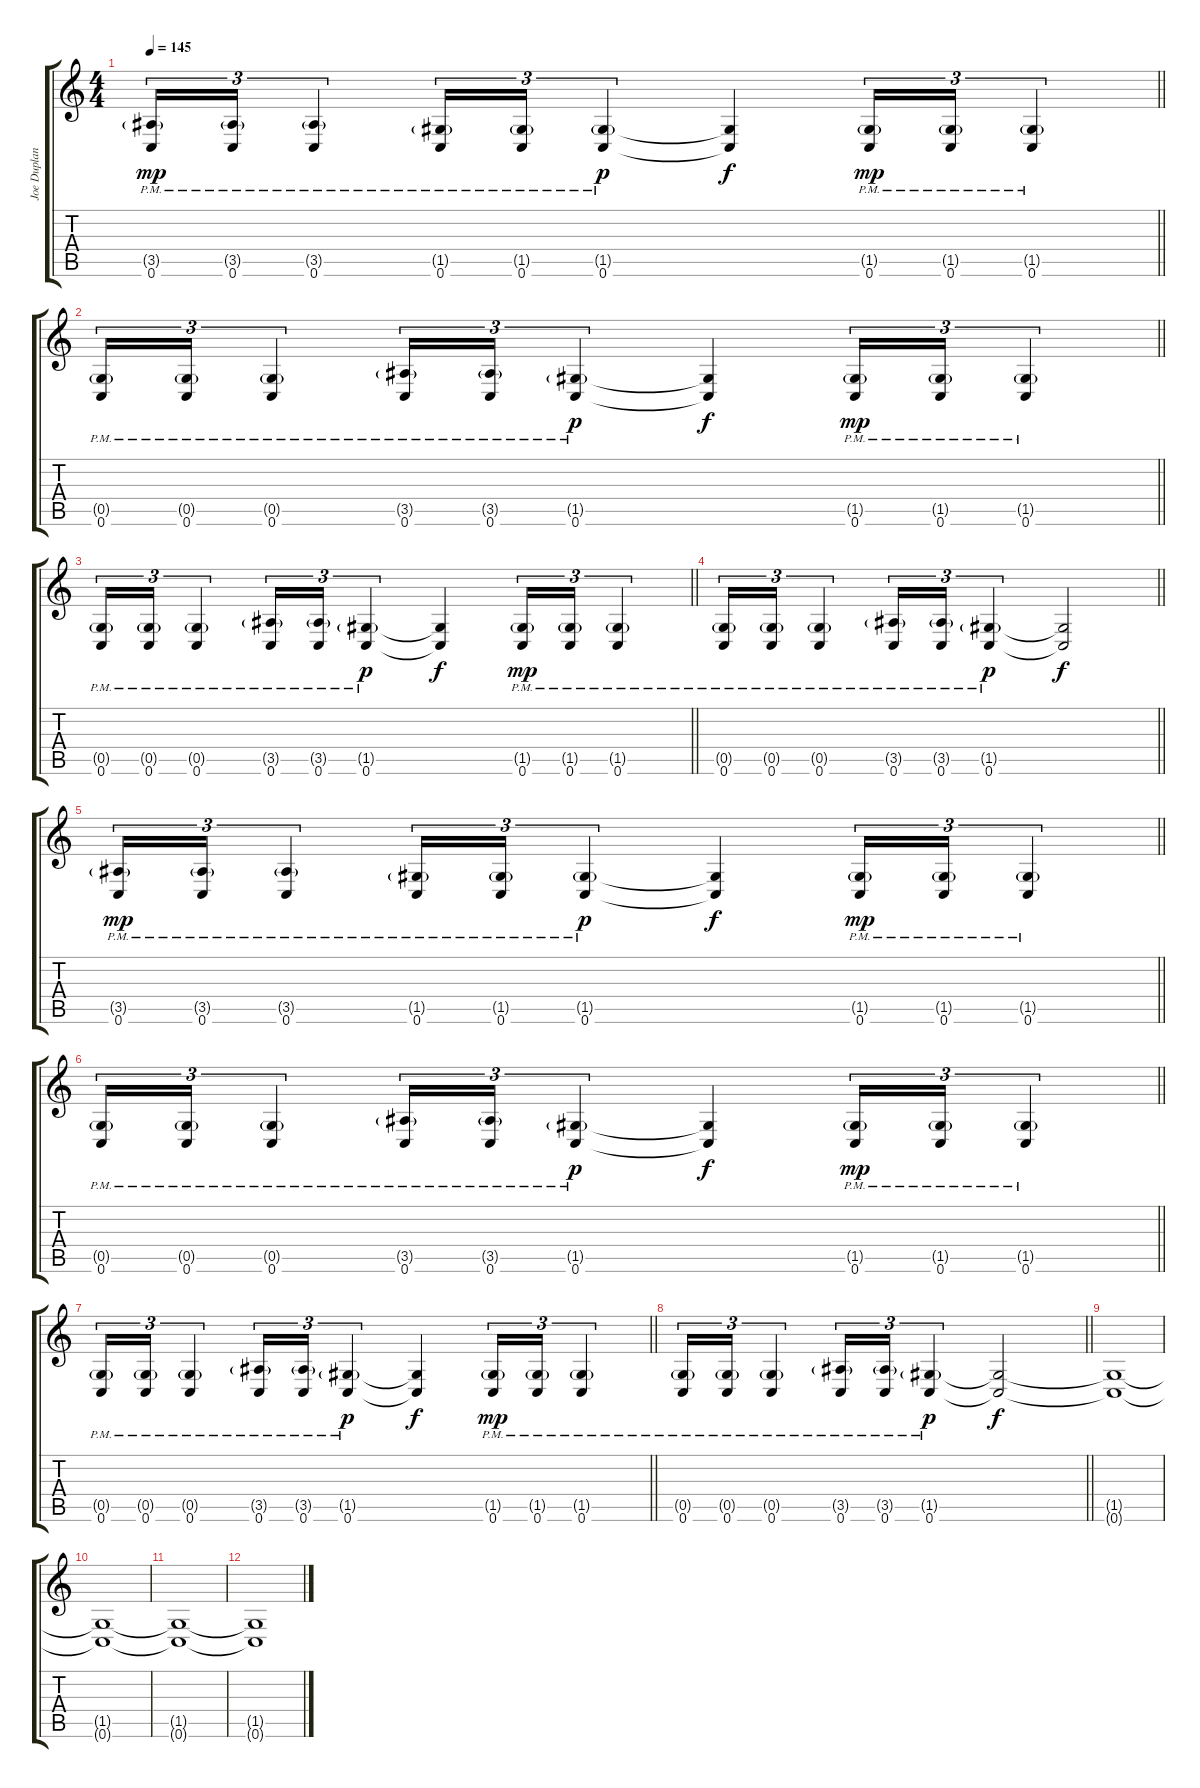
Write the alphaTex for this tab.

\track ("Joe Duplantier" "Joe Duplan") {instrument overdrivenguitar}
\staff {score tabs}
\tuning (D4 A3 F3 C3 G2 C2) {hide}
\ts (4 4)
\tempo 145
\clef g2
\barLineRight lightlight
\ks c
(3.5{g pm} 0.6{pm}).16{tu (3 2) dy mp} (3.5{g pm} 0.6{pm}).16{tu (3 2)} (3.5{g pm} 0.6{pm}).4{tu (3 2)} (1.5{g pm} 0.6{pm}).16{tu (3 2)} (1.5{g pm} 0.6{pm}).16{tu (3 2)} (1.5{g pm} 0.6{pm}).4{tu (3 2) dy p} (1.5{t} 0.6{t}).4{dy f} (1.5{g pm} 0.6{pm}).16{tu (3 2) dy mp} (1.5{g pm} 0.6{pm}).16{tu (3 2)} (1.5{g pm} 0.6{pm}).4{tu (3 2)} |
\barLineRight lightlight
(0.5{g pm} 0.6{pm}).16{tu (3 2)} (0.5{g pm} 0.6{pm}).16{tu (3 2)} (0.5{g pm} 0.6{pm}).4{tu (3 2)} (3.5{g pm} 0.6{pm}).16{tu (3 2)} (3.5{g pm} 0.6{pm}).16{tu (3 2)} (1.5{g pm} 0.6{pm}).4{tu (3 2) dy p} (1.5{t} 0.6{t}).4{dy f} (1.5{g pm} 0.6{pm}).16{tu (3 2) dy mp} (1.5{g pm} 0.6{pm}).16{tu (3 2)} (1.5{g pm} 0.6{pm}).4{tu (3 2)} |
\barLineRight lightlight
(0.5{g pm} 0.6{pm}).16{tu (3 2)} (0.5{g pm} 0.6{pm}).16{tu (3 2)} (0.5{g pm} 0.6{pm}).4{tu (3 2)} (3.5{g pm} 0.6{pm}).16{tu (3 2)} (3.5{g pm} 0.6{pm}).16{tu (3 2)} (1.5{g pm} 0.6{pm}).4{tu (3 2) dy p} (1.5{t} 0.6{t}).4{dy f} (1.5{g pm} 0.6{pm}).16{tu (3 2) dy mp} (1.5{g pm} 0.6{pm}).16{tu (3 2)} (1.5{g pm} 0.6{pm}).4{tu (3 2)} |
\barLineRight lightlight
(0.5{g pm} 0.6{pm}).16{tu (3 2)} (0.5{g pm} 0.6{pm}).16{tu (3 2)} (0.5{g pm} 0.6{pm}).4{tu (3 2)} (3.5{g pm} 0.6{pm}).16{tu (3 2)} (3.5{g pm} 0.6{pm}).16{tu (3 2)} (1.5{g pm} 0.6{pm}).4{tu (3 2) dy p} (1.5{t} 0.6{t}).2{dy f} |
\barLineRight lightlight
(3.5{g pm} 0.6{pm}).16{tu (3 2) dy mp} (3.5{g pm} 0.6{pm}).16{tu (3 2)} (3.5{g pm} 0.6{pm}).4{tu (3 2)} (1.5{g pm} 0.6{pm}).16{tu (3 2)} (1.5{g pm} 0.6{pm}).16{tu (3 2)} (1.5{g pm} 0.6{pm}).4{tu (3 2) dy p} (1.5{t} 0.6{t}).4{dy f} (1.5{g pm} 0.6{pm}).16{tu (3 2) dy mp} (1.5{g pm} 0.6{pm}).16{tu (3 2)} (1.5{g pm} 0.6{pm}).4{tu (3 2)} |
\barLineRight lightlight
(0.5{g pm} 0.6{pm}).16{tu (3 2)} (0.5{g pm} 0.6{pm}).16{tu (3 2)} (0.5{g pm} 0.6{pm}).4{tu (3 2)} (3.5{g pm} 0.6{pm}).16{tu (3 2)} (3.5{g pm} 0.6{pm}).16{tu (3 2)} (1.5{g pm} 0.6{pm}).4{tu (3 2) dy p} (1.5{t} 0.6{t}).4{dy f} (1.5{g pm} 0.6{pm}).16{tu (3 2) dy mp} (1.5{g pm} 0.6{pm}).16{tu (3 2)} (1.5{g pm} 0.6{pm}).4{tu (3 2)} |
\barLineRight lightlight
(0.5{g pm} 0.6{pm}).16{tu (3 2)} (0.5{g pm} 0.6{pm}).16{tu (3 2)} (0.5{g pm} 0.6{pm}).4{tu (3 2)} (3.5{g pm} 0.6{pm}).16{tu (3 2)} (3.5{g pm} 0.6{pm}).16{tu (3 2)} (1.5{g pm} 0.6{pm}).4{tu (3 2) dy p} (1.5{t} 0.6{t}).4{dy f} (1.5{g pm} 0.6{pm}).16{tu (3 2) dy mp} (1.5{g pm} 0.6{pm}).16{tu (3 2)} (1.5{g pm} 0.6{pm}).4{tu (3 2)} |
\barLineRight lightlight
(0.5{g pm} 0.6{pm}).16{tu (3 2)} (0.5{g pm} 0.6{pm}).16{tu (3 2)} (0.5{g pm} 0.6{pm}).4{tu (3 2)} (3.5{g pm} 0.6{pm}).16{tu (3 2)} (3.5{g pm} 0.6{pm}).16{tu (3 2)} (1.5{g pm} 0.6{pm}).4{tu (3 2) dy p} (1.5{t} 0.6{t}).2{dy f} |
(1.5{t} 0.6{t}).1{volume 0} |
(1.5{t} 0.6{t}).1 |
(1.5{t} 0.6{t}).1 |
(1.5{t} 0.6{t}).1
